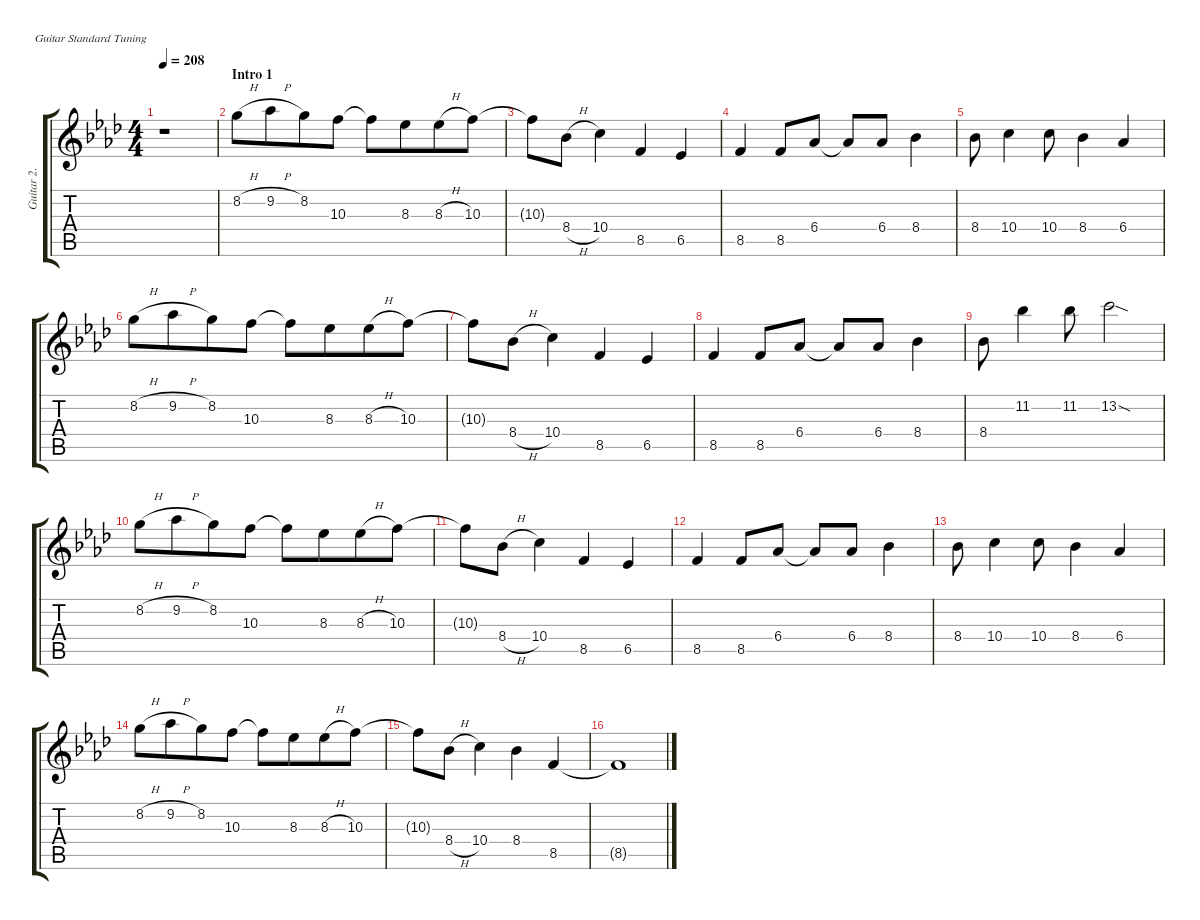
\defaultSystemsLayout 4
\hideDynamics
\otherSystemsTrackNameOrientation horizontal
\track ("Guitar 2." "Guitar 2.") {defaultSystemsLayout 4 instrument overdrivenguitar}
\staff {score tabs}
\tuning (E4 B3 G3 D3 A2 E2)
\ts (4 4)
\tempo 208
\clef g2
\ks fminor
r.1{dy mf instrument electricguitarclean} |
\section ("" "Intro 1")
8.2{h acc forcenatural}.8 9.2{h acc b}.8{beam merge} 8.2{acc forcenatural}.8 10.3{acc forcenatural}.8 10.3{t acc forcenatural}.8 8.3{acc b}.8{beam merge} 8.3{h acc b}.8 10.3{acc forcenatural}.8 |
10.3{t acc forcenatural}.8 8.4{h acc b}.8 10.4{acc forcenatural}.4 8.5{acc forcenatural}.4 6.5{acc b}.4 |
8.5{acc forcenatural}.4 8.5{acc forcenatural}.8 6.4{acc b}.8 6.4{t acc b}.8 6.4{acc b}.8 8.4{acc b}.4 |
8.4{acc b}.8 10.4{acc forcenatural}.4 10.4{acc forcenatural}.8 8.4{acc b}.4 6.4{acc b}.4 |
8.2{h acc forcenatural}.8 9.2{h acc b}.8{beam merge} 8.2{acc forcenatural}.8 10.3{acc forcenatural}.8 10.3{t acc forcenatural}.8 8.3{acc b}.8{beam merge} 8.3{h acc b}.8 10.3{acc forcenatural}.8 |
10.3{t acc forcenatural}.8 8.4{h acc b}.8 10.4{acc forcenatural}.4 8.5{acc forcenatural}.4 6.5{acc b}.4 |
8.5{acc forcenatural}.4 8.5{acc forcenatural}.8 6.4{acc b}.8 6.4{t acc b}.8 6.4{acc b}.8 8.4{acc b}.4 |
8.4{acc b}.8 11.2{acc b}.4 11.2{acc b}.8 13.2{sod acc forcenatural}.2 |
8.2{h acc forcenatural}.8 9.2{h acc b}.8{beam merge} 8.2{acc forcenatural}.8 10.3{acc forcenatural}.8 10.3{t acc forcenatural}.8 8.3{acc b}.8{beam merge} 8.3{h acc b}.8 10.3{acc forcenatural}.8 |
10.3{t acc forcenatural}.8 8.4{h acc b}.8 10.4{acc forcenatural}.4 8.5{acc forcenatural}.4 6.5{acc b}.4 |
8.5{acc forcenatural}.4 8.5{acc forcenatural}.8 6.4{acc b}.8 6.4{t acc b}.8 6.4{acc b}.8 8.4{acc b}.4 |
8.4{acc b}.8 10.4{acc forcenatural}.4 10.4{acc forcenatural}.8 8.4{acc b}.4 6.4{acc b}.4 |
8.2{h acc forcenatural}.8 9.2{h acc b}.8{beam merge} 8.2{acc forcenatural}.8 10.3{acc forcenatural}.8 10.3{t acc forcenatural}.8 8.3{acc b}.8{beam merge} 8.3{h acc b}.8 10.3{acc forcenatural}.8 |
10.3{t acc forcenatural}.8 8.4{h acc b}.8 10.4{acc forcenatural}.4 8.4{acc b}.4 8.5{acc forcenatural}.4 |
8.5{t acc forcenatural}.1
